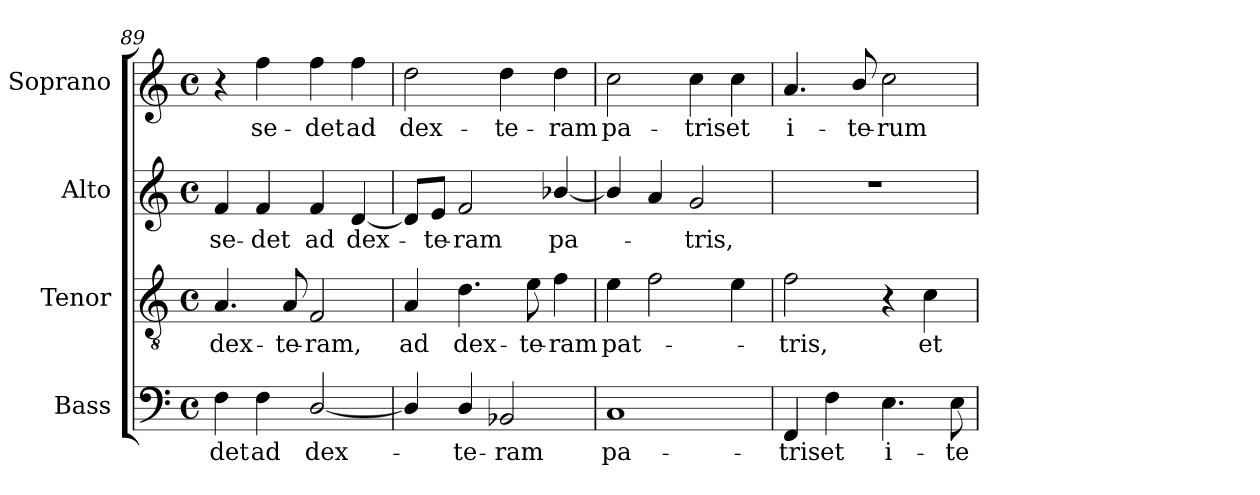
**kern	**text	**kern	**text	**kern	**text	**kern	**text
*part4	*part4	*part3	*part3	*part2	*part2	*part1	*part1
*staff4	*staff4	*staff3	*staff3	*staff2	*staff2	*staff1	*staff1
*I"Bass	*	*I"Tenor	*	*I"Alto	*	*I"Soprano	*
*I'B.	*	*I'T.	*	*I'A.	*	*I'S.	*
*clefF4	*	*clefGv2	*	*clefG2	*	*clefG2	*
*	*	*ITrd7c12	*	*	*	*	*
*k[]	*	*k[]	*	*k[]	*	*k[]	*
*C:	*	*C:	*	*C:	*	*C:	*
*M4/4	*	*M4/4	*	*M4/4	*	*M4/4	*
*met(c)	*	*met(c)	*	*met(c)	*	*met(c)	*
=89	=89	=89	=89	=89	=89	=89	=89
!	!LO:LY:b:color=#000000	!	!	!	!	!	!
!	!	!	!LO:LY:b:color=#000000	!	!	!	!
!	!	!	!	!	!LO:LY:b:color=#000000	!	!
4Fi\	-det	4.AAi/	dex-	4fi/	se-	4r	.
!	!LO:LY:b:color=#000000	!	!	!	!	!	!
!	!	!	!	!	!LO:LY:b:color=#000000	!	!
!	!	!	!	!	!	!	!LO:LY:b:color=#000000
4Fi\	ad	.	.	4fi/	-det	4ffi\	se-
!	!	!	!LO:LY:b:color=#000000	!	!	!	!
.	.	8AAi/	-te-	.	.	.	.
!	!LO:LY:b:color=#000000	!	!	!	!	!	!
!	!	!	!LO:LY:b:color=#000000	!	!	!	!
!	!	!	!	!	!LO:LY:b:color=#000000	!	!
!	!	!	!	!	!	!	!LO:LY:b:color=#000000
[2Di/	dex-	2FFi/	-ram,	4fi/	ad	4ffi\	-det
!	!	!	!	!	!LO:LY:b:color=#000000	!	!
!	!	!	!	!	!	!	!LO:LY:b:color=#000000
.	.	.	.	[4di/	dex-	4ffi\	ad
=90	=90	=90	=90	=90	=90	=90	=90
!	!	!	!LO:LY:b:color=#000000	!	!	!	!
!	!	!	!	!	!	!	!LO:LY:b:color=#000000
4Di/]	.	4AAi/	ad	8di/L]	.	2ddi\	dex-
!	!	!	!	!	!LO:LY:b:color=#000000	!	!
.	.	.	.	8ei/J	-te-	.	.
!	!LO:LY:b:color=#000000	!	!	!	!	!	!
!	!	!	!LO:LY:b:color=#000000	!	!	!	!
!	!	!	!	!	!LO:LY:b:color=#000000	!	!
4Di/	-te-	4.Di\	dex-	2fi/	-ram	.	.
!	!LO:LY:b:color=#000000	!	!	!	!	!	!
!	!	!	!	!	!	!	!LO:LY:b:color=#000000
2BB-Xi/	-ram	.	.	.	.	4ddi\	-te-
!	!	!	!LO:LY:b:color=#000000	!	!	!	!
.	.	8Ei\	-te-	.	.	.	.
!	!	!	!LO:LY:b:color=#000000	!	!	!	!
!	!	!	!	!	!LO:LY:b:color=#000000	!	!
!	!	!	!	!	!	!	!LO:LY:b:color=#000000
.	.	4Fi\	-ram	[4b-i/	pa-	4ddi\	-ram
=91	=91	=91	=91	=91	=91	=91	=91
!	!LO:LY:b:color=#000000	!	!	!	!	!	!
!	!	!	!LO:LY:b:color=#000000	!	!	!	!
!	!	!	!	!	!	!	!LO:LY:b:color=#000000
1Ci	pa-	4Ei\	pat-	4b-i/]	.	2cci\	pa-
.	.	2Fi\	.	4ai/	.	.	.
!	!	!	!	!	!LO:LY:b:color=#000000	!	!
!	!	!	!	!	!	!	!LO:LY:b:color=#000000
.	.	.	.	2gi/	-tris,	4cci\	-tris
!	!	!	!	!	!	!	!LO:LY:b:color=#000000
.	.	4Ei\	.	.	.	4cci\	et
=92	=92	=92	=92	=92	=92	=92	=92
!	!LO:LY:b:color=#000000	!	!	!	!	!	!
!	!	!	!LO:LY:b:color=#000000	!	!	!	!
!	!	!	!	!	!	!	!LO:LY:b:color=#000000
4FFi/	-tris	2Fi\	-tris,	1r	.	4.ai/	i-
!	!LO:LY:b:color=#000000	!	!	!	!	!	!
4Fi\	et	.	.	.	.	.	.
!	!	!	!	!	!	!	!LO:LY:b:color=#000000
.	.	.	.	.	.	8bi/	-te-
!	!LO:LY:b:color=#000000	!	!	!	!	!	!
!	!	!	!	!	!	!	!LO:LY:b:color=#000000
4.Ei\	i-	4r	.	.	.	2cci\	-rum
!	!	!	!LO:LY:b:color=#000000	!	!	!	!
.	.	4Ci\	et	.	.	.	.
!	!LO:LY:b:color=#000000	!	!	!	!	!	!
8Ei\	-te-	.	.	.	.	.	.
=	=	=	=	=	=	=	=
*-	*-	*-	*-	*-	*-	*-	*-
